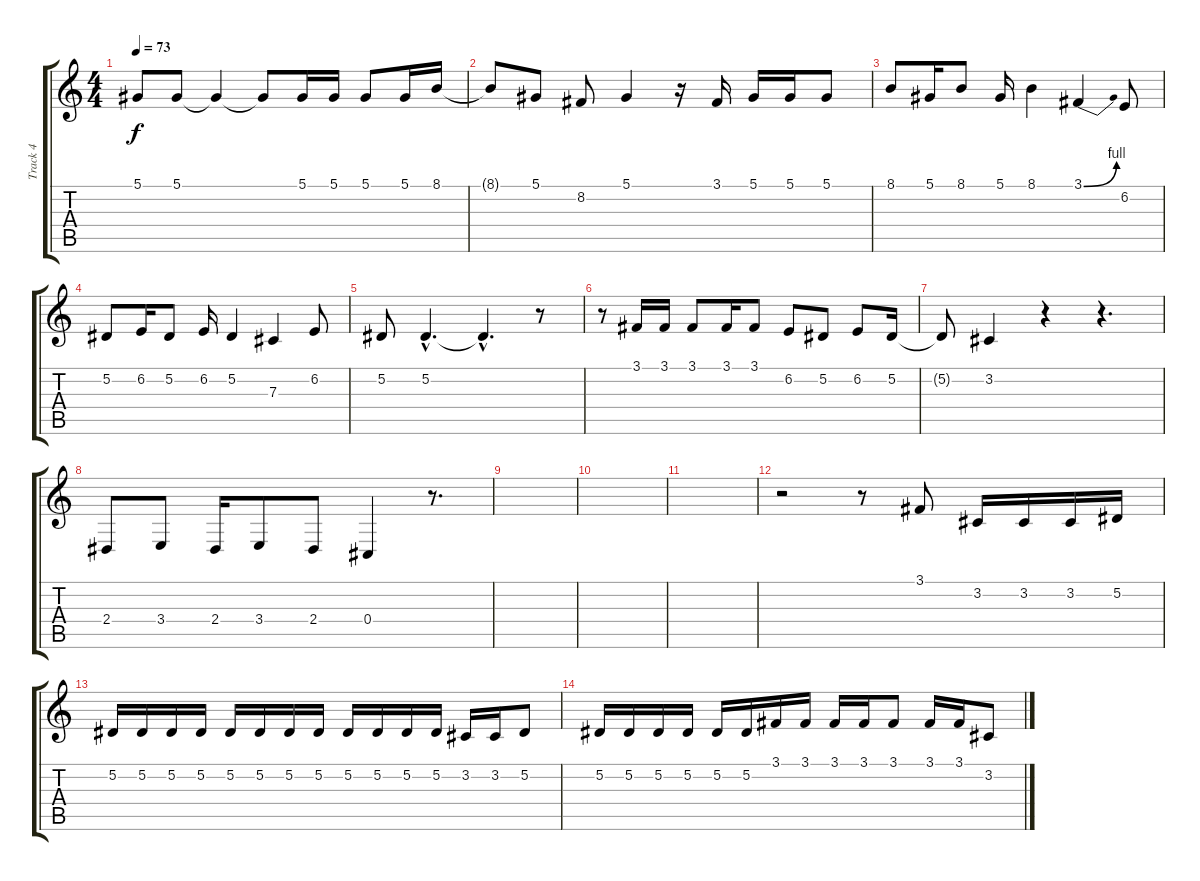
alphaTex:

\track ("Track 4" "Track 4") {instrument oboe}
\staff {score tabs}
\tuning (Eb4 Bb3 Gb3 Db3 Ab2 Db2) {hide}
\ts (4 4)
\tempo 73
\clef g2
\ks c
5.1.8{dy f} 5.1.8 5.1{t}.4 5.1{t}.8 5.1.16 5.1.16 5.1.8 5.1.16 8.1.16 |
8.1{t}.8 5.1.8 8.2.8 5.1.4 r.16 3.1.16 5.1.16 5.1.16 5.1.8 |
8.1.8 5.1.16 8.1.8 5.1.16 8.1.4 3.1{be (bend 0 0 60 4)}.4 6.2.8 |
5.2.8 6.2.16 5.2.8 6.2.16 5.2.4 7.3.4 6.2.8 |
5.2.8 5.2{hac}.4{d} 5.2{hac t}.4{d} r.8 |
r.8 3.1.16 3.1.16 3.1.8 3.1.16 3.1.8 6.2.8 5.2.8 6.2.8 5.2.16 |
5.2{t}.8 3.2.4 r.4 r.4{d} |
2.4.8 3.4.8 2.4.16 3.4.8 2.4.8 0.4.4 r.8{d} |
|
|
|
r.2 r.8 3.1.8 3.2.16 3.2.16 3.2.16 5.2.16 |
5.2.16 5.2.16 5.2.16 5.2.16 5.2.16 5.2.16 5.2.16 5.2.16 5.2.16 5.2.16 5.2.16 5.2.16 3.2.16 3.2.16 5.2.8 |
5.2.16 5.2.16 5.2.16 5.2.16 5.2.16 5.2.16 3.1.16 3.1.16 3.1.16 3.1.16 3.1.8 3.1.16 3.1.16 3.2.8
